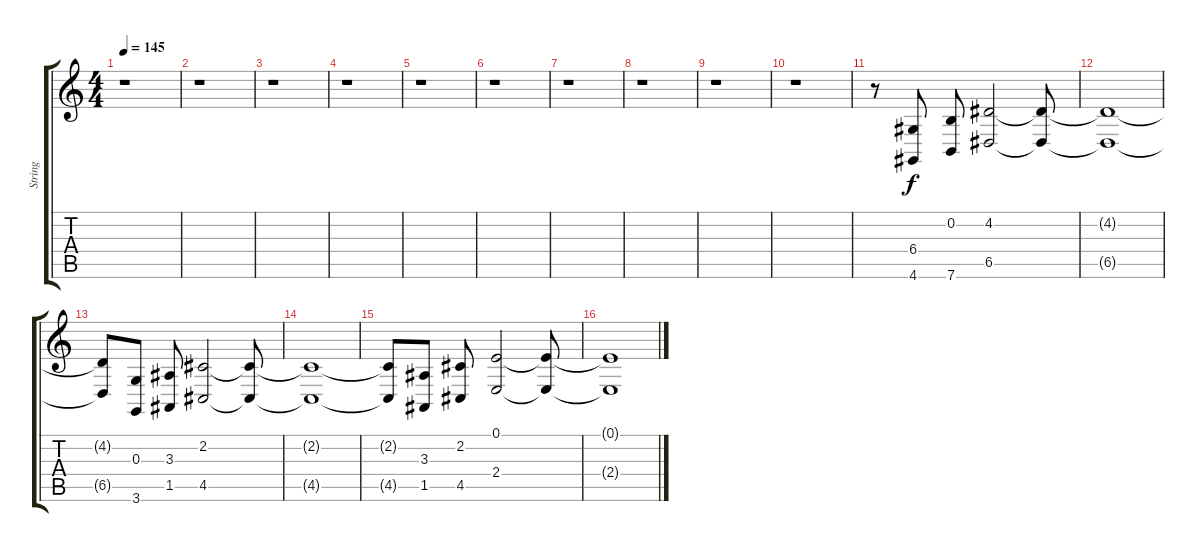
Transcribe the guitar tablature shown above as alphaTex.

\track ("String" "String") {instrument stringensemble1}
\staff {score tabs}
\tuning (E4 B3 G3 D3 A2 E2) {hide}
\ts (4 4)
\tempo 145
\clef g2
\ks c
r.1{dy f} |
r.1 |
r.1 |
r.1 |
r.1 |
r.1 |
r.1 |
r.1 |
r.1 |
r.1 |
r.8 (6.4 4.6).8 (0.2 7.6).8 (4.2 6.5).2 (4.2{t} 6.5{t}).8 |
(4.2{t} 6.5{t}).1 |
(4.2{t} 6.5{t}).8 (0.3 3.6).8 (3.3 1.5).8 (2.2 4.5).2 (2.2{t} 4.5{t}).8 |
(2.2{t} 4.5{t}).1 |
(2.2{t} 4.5{t}).8 (3.3 1.5).8 (2.2 4.5).8 (0.1 2.4).2 (0.1{t} 2.4{t}).8 |
(0.1{t} 2.4{t}).1
